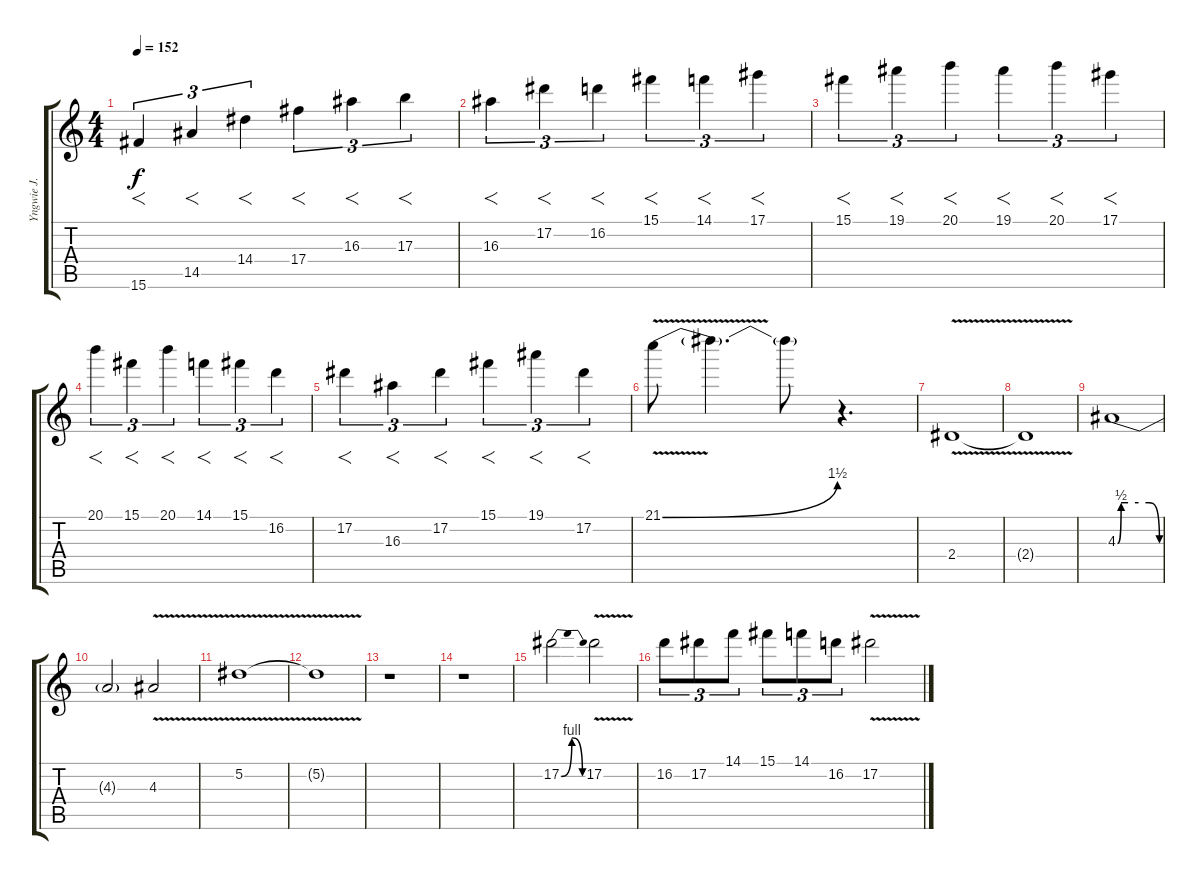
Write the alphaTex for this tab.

\track ("Yngwie J. Malmsteen (Guitar 1)" "Yngwie J. ") {instrument overdrivenguitar}
\staff {score tabs}
\tuning (Eb4 Bb3 Gb3 Db3 Ab2 Eb2) {hide}
\ts (4 4)
\tempo 152
\clef g2
\ks c
15.6.4{f tu (3 2) dy f} 14.5.4{f tu (3 2)} 14.4.4{f tu (3 2)} 17.4.4{f tu (3 2)} 16.3.4{f tu (3 2)} 17.3.4{f tu (3 2)} |
16.3.4{f tu (3 2)} 17.2.4{f tu (3 2)} 16.2.4{f tu (3 2)} 15.1.4{f tu (3 2)} 14.1.4{f tu (3 2)} 17.1.4{f tu (3 2)} |
15.1.4{f tu (3 2)} 19.1.4{f tu (3 2)} 20.1.4{f tu (3 2)} 19.1.4{f tu (3 2)} 20.1.4{f tu (3 2)} 17.1.4{f tu (3 2)} |
20.1.4{f tu (3 2)} 15.1.4{f tu (3 2)} 20.1.4{f tu (3 2)} 14.1.4{f tu (3 2)} 15.1.4{f tu (3 2)} 16.2.4{f tu (3 2)} |
17.2.4{f tu (3 2)} 16.3.4{f tu (3 2)} 17.2.4{f tu (3 2)} 15.1.4{f tu (3 2)} 19.1.4{f tu (3 2)} 17.2.4{f tu (3 2)} |
21.1{be (bend 0 0 60 6) v}.8{instrument overdrivenguitar} 21.1{t}.4{d} 21.1{t}.8 r.4{d} |
2.4{v}.1 |
2.4{t}.1 |
4.3{be (custom 0 0 5 2 15 2 30 2 45 2 60 0)}.1 |
4.3{t}.2 4.3{v}.2 |
5.2{v}.1 |
5.2{t}.1 |
r.1 |
r.1 |
17.2{be (bendrelease 0 0 15 4 30 4 60 0)}.2 17.2{v}.2 |
16.2.8{tu (3 2)} 17.2.8{tu (3 2)} 14.1.8{tu (3 2)} 15.1.8{tu (3 2)} 14.1.8{tu (3 2)} 16.2.8{tu (3 2)} 17.2{v}.2
